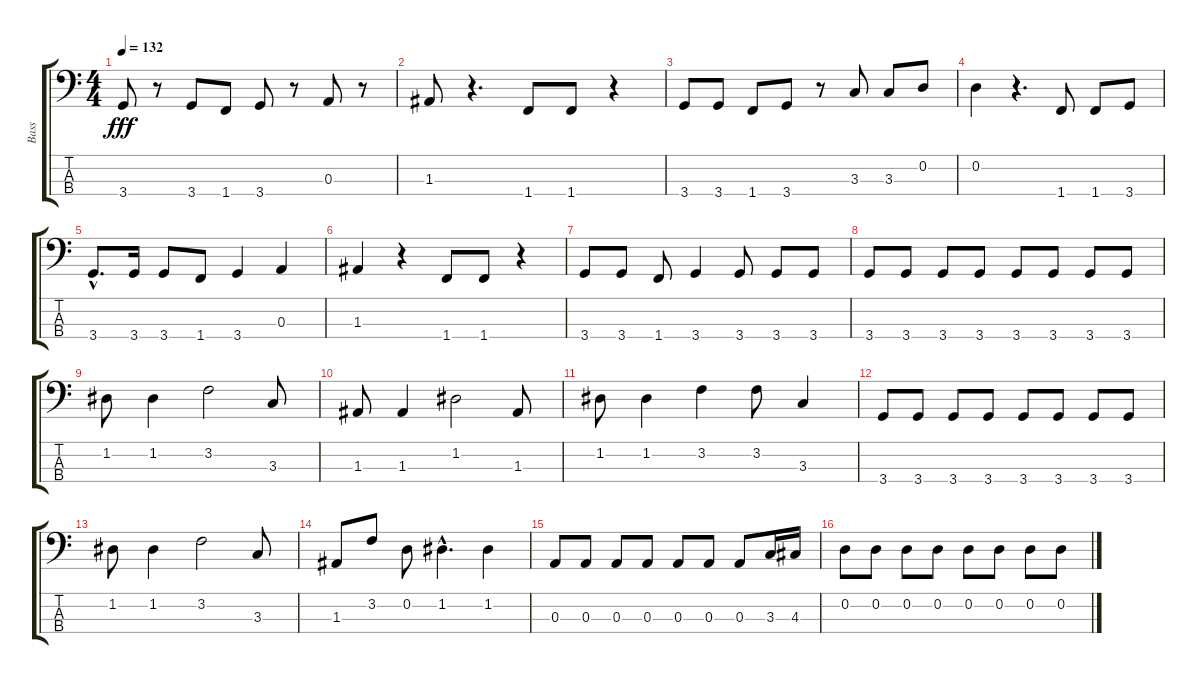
\track ("Bass" "Bass") {instrument electricbasspick}
\staff {score tabs}
\tuning (G2 D2 A1 E1) {hide}
\ts (4 4)
\tempo 132
\clef f4
\ks c
3.4.8{dy fff} r.8 3.4.8 1.4.8 3.4.8 r.8 0.3.8 r.8 |
1.3.8 r.4{d} 1.4.8 1.4.8 r.4 |
3.4.8 3.4.8 1.4.8 3.4.8 r.8 3.3.8 3.3.8 0.2.8 |
0.2.4 r.4{d} 1.4.8 1.4.8 3.4.8 |
3.4{hac}.8{d} 3.4.16 3.4.8 1.4.8 3.4.4 0.3.4 |
1.3.4 r.4 1.4.8 1.4.8 r.4 |
3.4.8 3.4.8 1.4.8 3.4.4 3.4.8 3.4.8 3.4.8 |
3.4.8 3.4.8 3.4.8 3.4.8 3.4.8 3.4.8 3.4.8 3.4.8 |
1.2.8 1.2.4 3.2.2 3.3.8 |
1.3.8 1.3.4 1.2.2 1.3.8 |
1.2.8 1.2.4 3.2.4 3.2.8 3.3.4 |
3.4.8 3.4.8 3.4.8 3.4.8 3.4.8 3.4.8 3.4.8 3.4.8 |
1.2.8 1.2.4 3.2.2 3.3.8 |
1.3.8 3.2.8 0.2.8 1.2{hac}.4{d} 1.2.4 |
0.3.8 0.3.8 0.3.8 0.3.8 0.3.8 0.3.8 0.3.8 3.3.16 4.3.16 |
0.2.8 0.2.8 0.2.8 0.2.8 0.2.8 0.2.8 0.2.8 0.2.8
